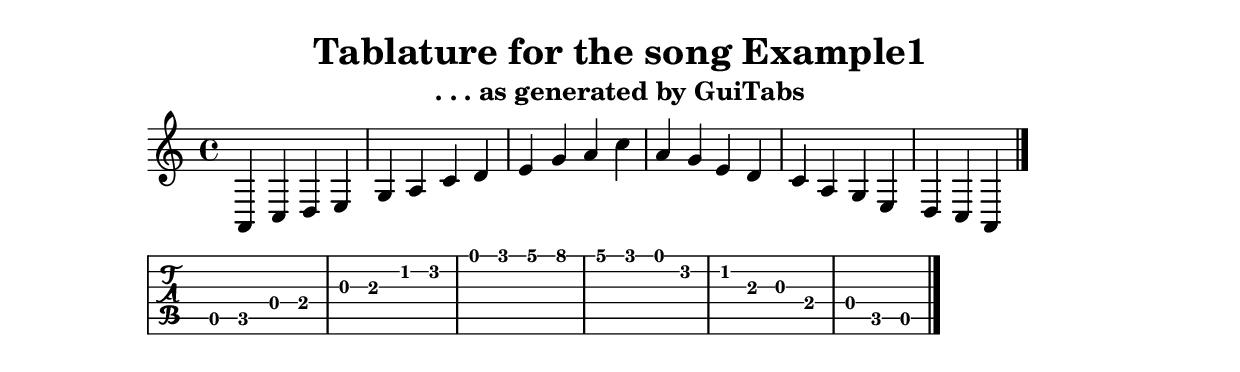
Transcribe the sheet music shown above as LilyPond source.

\version "2.16.0" % necessary for upgrading to future LilyPond versions.

\header{
	title = "Tablature for the song Example1"
	subtitle = ". . . as generated by GuiTabs"
}



\new Staff {
	a, c d e g 
	a c' d' e' 
	g' a' c'' a' 
	g' e' d' c' 
	a g e d c a, 
	 \bar "|."
}

\new TabStaff {
	a, c d e g 
	a c' d' e' 
	g' a' c'' a' 
	g' e' d' c' 
	a g e d c a, 
	 \bar "|."
}

